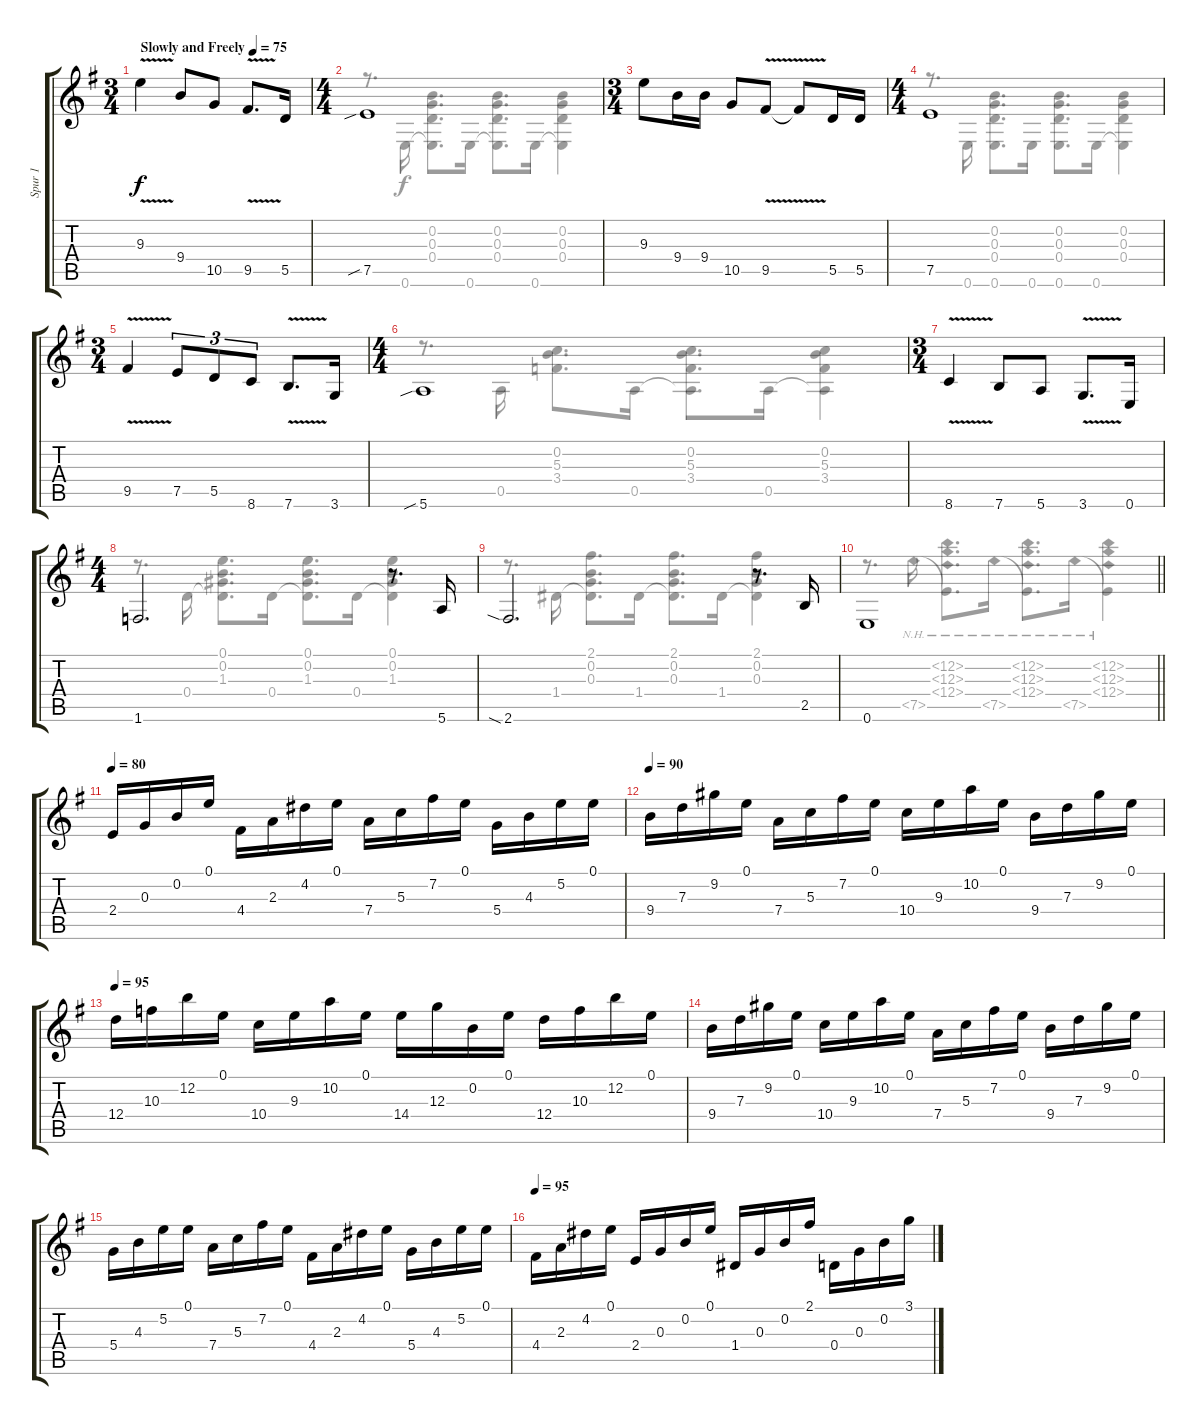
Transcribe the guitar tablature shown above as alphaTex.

\track ("Spur 1" "Spur 1") {instrument acousticguitarnylon}
\staff {score tabs}
\tuning (E4 B3 G3 D3 A2 E2) {hide}
\voice
\ts (3 4)
\tempo (75 "Slowly and Freely")
\clef g2
\ks eminor
9.3{v}.4{dy f instrument acousticguitarnylon} 9.4.8 10.5.8 9.5{v}.8{d} 5.5.16 |
\ts (4 4)
7.5{sib}.1{volume 7} |
\ts (3 4)
9.3.8{volume 14} 9.4.16 9.4.16 10.5.8 9.5{v}.8 9.5{t}.8 5.5.16 5.5.16 |
\ts (4 4)
7.5.1{volume 7} |
\ts (3 4)
9.5{v}.4{volume 14} 7.5.8{tu (3 2)} 5.5.8{tu (3 2)} 8.6.8{tu (3 2)} 7.6{v}.8{d} 3.6.16 |
\ts (4 4)
5.6{sib}.1{volume 8} |
\ts (3 4)
8.6{v}.4{volume 14} 7.6.8 5.6.8 3.6{v}.8{d} 0.6.16 |
\ts (4 4)
1.6.2{d volume 8} r.8{d} 5.6.16{volume 14} |
2.6{sia}.2{d volume 8} r.8{d} 2.5.16{volume 14} |
\barLineRight lightlight
0.6.1{volume 9} |
\tempo 80
2.4.16{volume 14} 0.3.16 0.2.16 0.1.16 4.4.16 2.3.16 4.2.16 0.1.16 7.4.16 5.3.16 7.2.16 0.1.16 5.4.16 4.3.16 5.2.16 0.1.16 |
\tempo 90
9.4.16 7.3.16 9.2.16 0.1.16 7.4.16 5.3.16 7.2.16 0.1.16 10.4.16 9.3.16 10.2.16 0.1.16 9.4.16 7.3.16 9.2.16 0.1.16 |
\tempo 95
12.4.16 10.3.16 12.2.16 0.1.16 10.4.16 9.3.16 10.2.16 0.1.16 14.4.16 12.3.16 0.2.16 0.1.16 12.4.16 10.3.16 12.2.16 0.1.16 |
9.4.16 7.3.16 9.2.16 0.1.16 10.4.16 9.3.16 10.2.16 0.1.16 7.4.16 5.3.16 7.2.16 0.1.16 9.4.16 7.3.16 9.2.16 0.1.16 |
5.4.16 4.3.16 5.2.16 0.1.16 7.4.16 5.3.16 7.2.16 0.1.16 4.4.16 2.3.16 4.2.16 0.1.16 5.4.16 4.3.16 5.2.16 0.1.16 |
\tempo 95
4.4.16 2.3.16 4.2.16 0.1.16 2.4.16 0.3.16 0.2.16 0.1.16 1.4.16 0.3.16 0.2.16 2.1.16 0.4.16 0.3.16 0.2.16 3.1.16
\voice
\clef g2
\ottava regular
\simile none
\ks eminor
|
r.8{d} 0.6.16 (0.2 0.3 0.4 0.6{t}).8{d dy f} 0.6.16 (0.2 0.3 0.4 0.6{t}).8{d} 0.6.16 (0.2 0.3 0.4 0.6{t}).4 |
|
r.8{d} 0.6.16 (0.2 0.3 0.4 0.6).8{d} 0.6.16 (0.2 0.3 0.4 0.6).8{d} 0.6.16 (0.2 0.3 0.4 0.6{t}).4 |
|
r.8{d} 0.5.16 (0.2 5.3 3.4).8{d} 0.5.16 (0.2 5.3 3.4 0.5{t}).8{d} 0.5.16 (0.2 5.3 3.4 0.5{t}).4 |
|
r.8{d} 0.4.16 (0.1 0.2 1.3 0.4{t}).8{d} 0.4.16 (0.1 0.2 1.3 0.4{t}).8{d} 0.4.16 (0.1 0.2 1.3 0.4{t}).4 |
r.8{d} 1.4.16 (2.1 0.2 0.3 1.4{t}).8{d} 1.4.16 (2.1 0.2 0.3 1.4{t}).8{d} 1.4.16 (2.1 0.2 0.3 1.4{t}).4 |
\barLineRight lightlight
r.8{d} 7.5{nh}.16 (12.2{nh} 12.3{nh} 12.4{nh} 7.5{t}).8{d} 7.5{nh}.16 (12.2{nh} 12.3{nh} 12.4{nh} 7.5{t}).8{d} 7.5{nh}.16 (12.2{nh} 12.3{nh} 12.4{nh} 7.5{t}).4 |
|
|
|
|
|
